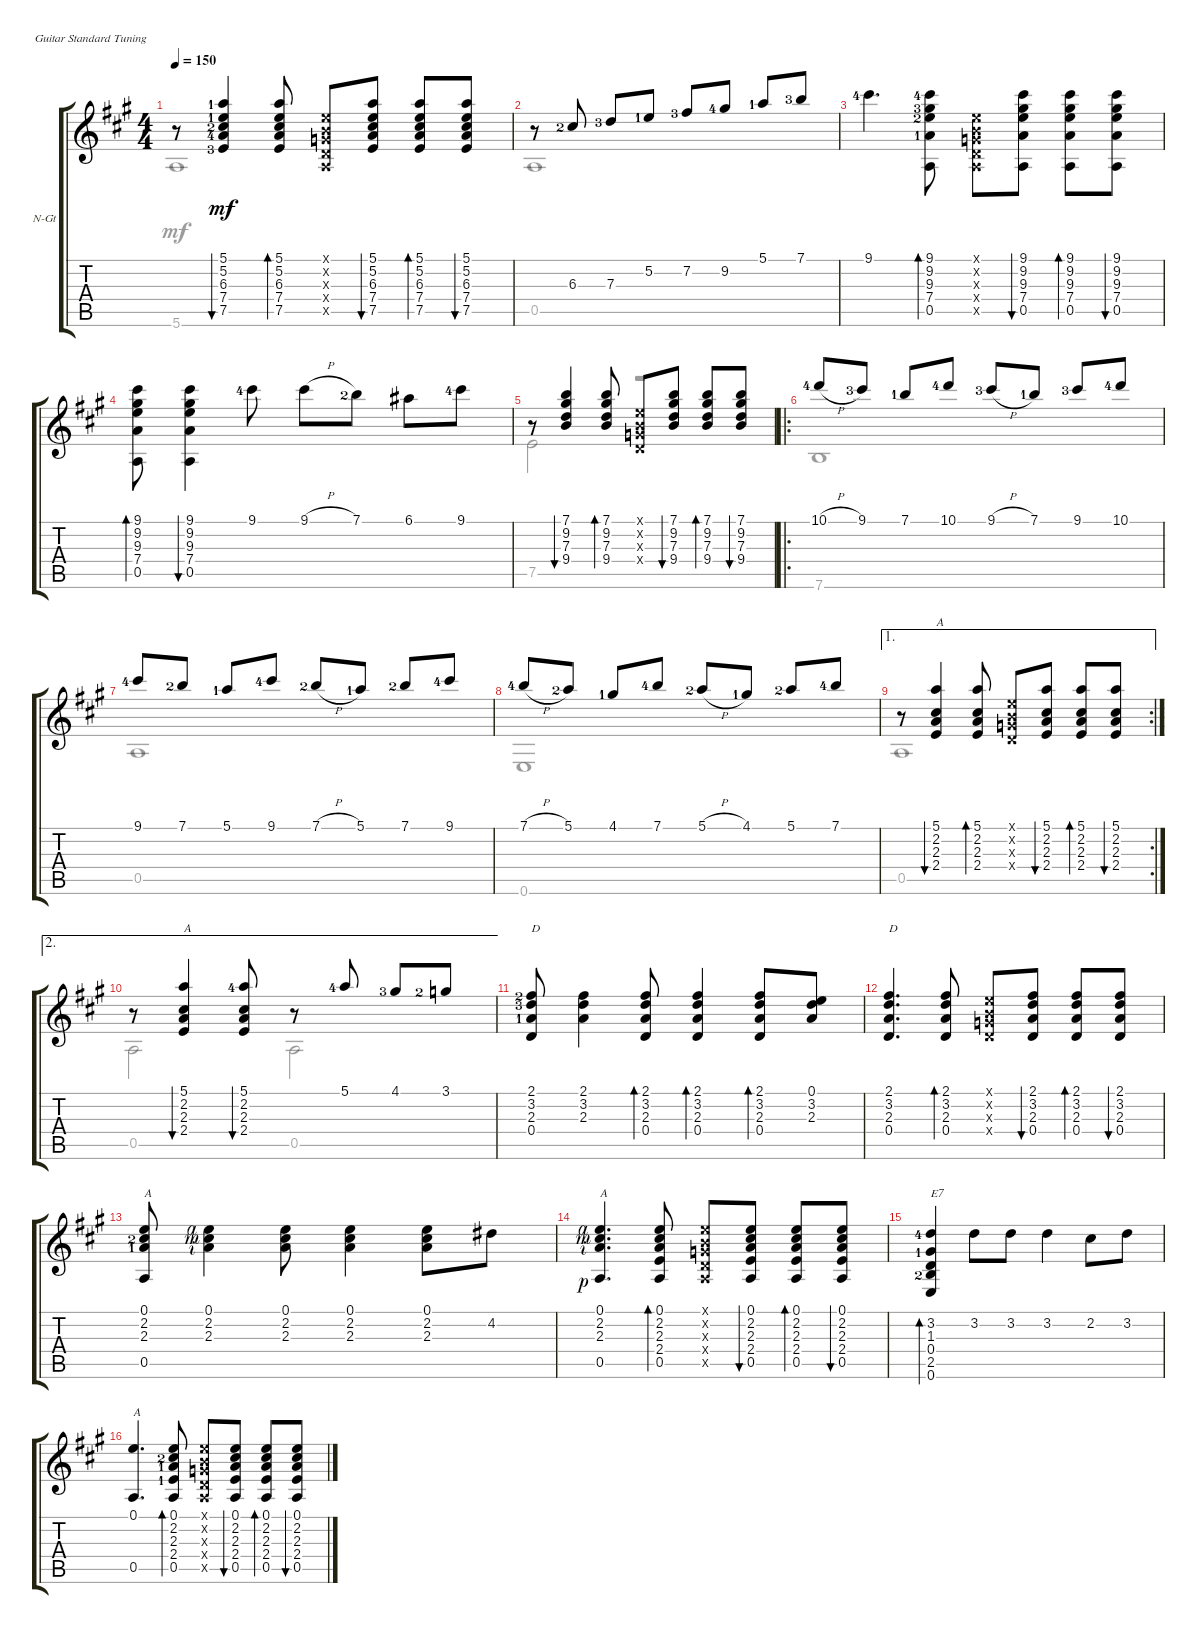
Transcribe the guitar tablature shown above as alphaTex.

\defaultSystemsLayout 4
\bracketExtendMode groupsimilarinstruments
\firstSystemTrackNameOrientation horizontal
\otherSystemsTrackNameOrientation horizontal
\track ("Nylon Guitar" "N-Gt") {instrument acousticguitarsteel}
\staff {score tabs}
\tuning (E4 B3 G3 D3 A2 E2)
\voice
\ts (4 4)
\tempo 150
\clef g2
\ks a
r.8{dy mf} (5.1{lf 2} 5.2{lf 2} 6.3{lf 3} 7.4{lf 5} 7.5{lf 4}).4{bu 30} (5.1 5.2 6.3 7.4 7.5).8{bd 30} (0.5{x} 0.4{x} 0.3{x} 0.2{x} 0.1{x}).8 (5.1 5.2 6.3 7.4 7.5).8{bu 30} (5.1 5.2 6.3 7.4 7.5).8{bd 30} (5.1 5.2 6.3 7.4 7.5).8{bu 30} |
r.8 6.3{lf 3}.8 7.3{lf 4}.8 5.2{lf 2}.8 7.2{lf 4}.8 9.2{lf 5}.8 5.1{lf 2}.8 7.1{lf 4}.8 |
9.1{lf 5}.4{d} (9.1{lf 5} 9.2{lf 4} 9.3{lf 3} 7.4{lf 2} 0.5).8{bd 30} (0.5{x} 0.4{x} 0.3{x} 0.2{x} 0.1{x}).8 (9.1 9.2 9.3 7.4 0.5).8{bu 30} (9.1 9.2 9.3 7.4 0.5).8{bd 30} (9.1 9.2 9.3 7.4 0.5).8{bu 30} |
(9.1 9.2 9.3 7.4 0.5).8{bd 30} (9.1 9.2 9.3 7.4 0.5).4{bu 30} 9.1{lf 5}.8 9.1{h}.8 7.1{lf 3}.8 6.1.8 9.1{lf 5}.8 |
r.8 (7.1 9.2 7.3 9.4).4{bu 30} (7.1 9.2 7.3 9.4).8{bd 30} (0.1{x} 0.2{x} 0.3{x} 0.4{x}).8 (7.1 9.2 7.3 9.4).8{bu 30} (7.1 9.2 7.3 9.4).8{bd 30} (7.1 9.2 7.3 9.4).8{bu 30} |
\ro
10.1{h lf 5}.8 9.1{lf 4}.8 7.1{lf 2}.8 10.1{lf 5}.8 9.1{h lf 4}.8 7.1{lf 2}.8 9.1{lf 4}.8 10.1{lf 5}.8 |
9.1{lf 5}.8 7.1{lf 3}.8 5.1{lf 2}.8 9.1{lf 5}.8 7.1{h lf 3}.8 5.1{lf 2}.8 7.1{lf 3}.8 9.1{lf 5}.8 |
7.1{h lf 5}.8 5.1{lf 3}.8 4.1{lf 2}.8 7.1{lf 5}.8 5.1{h lf 3}.8 4.1{lf 2}.8 5.1{lf 3}.8 7.1{lf 5}.8 |
\ae 1
\rc 2
r.8 (5.1 2.2 2.3 2.4).4{bu 30 txt "A"} (2.4 2.3 2.2 5.1).8{bd 30} (0.1{x} 0.2{x} 0.3{x} 0.4{x}).8 (2.4 2.3 2.2 5.1).8{bu 30} (2.4 2.3 2.2 5.1).8{bd 30} (2.4 2.3 2.2 5.1).8{bu 30} |
\ae 2
r.8 (2.4 2.3 2.2 5.1).4{bu 30 txt "A"} (2.4 2.3 2.2 5.1{lf 5}).8{bu 30} r.8 5.1{lf 5}.8 4.1{lf 4}.8 3.1{lf 3}.8 |
(2.1{lf 3} 3.2{lf 4} 2.3{lf 2} 0.4).8{txt "D"} (2.1 3.2 2.3).4 (2.1 3.2 2.3 0.4).8{bd 30} (2.1 3.2 2.3 0.4).4{bd 30} (2.1 3.2 2.3 0.4).8{bd 30} (0.1 3.2 2.3).8 |
(2.1 3.2 2.3 0.4).4{d txt "D"} (2.1 3.2 2.3 0.4).8{bd 30} (0.1{x} 0.2{x} 0.3{x} 0.4{x}).8 (2.1 3.2 2.3 0.4).8{bu 30} (2.1 3.2 2.3 0.4).8{bd 30} (2.1 3.2 2.3 0.4).8{bu 30} |
(0.1 2.2{lf 3} 2.3{lf 2} 0.5).8{txt "A"} (2.3{rf 2} 2.2{rf 3} 0.1{rf 4}).4 (0.1 2.2 2.3).8 (2.3 2.2 0.1).4 (0.1 2.2 2.3).8 4.2.8 |
(0.1{rf 4} 2.2{rf 3} 2.3{rf 2} 0.5{rf 1}).4{d txt "A"} (0.5 2.4 2.3 2.2 0.1).8{bd 30} (0.1{x} 0.2{x} 0.3{x} 0.4{x} 0.5{x}).8 (0.5 2.4 2.3 2.2 0.1).8{bu 30} (0.5 2.4 2.3 2.2 0.1).8{bd 30} (0.5 2.4 2.3 2.2 0.1).8{bu 30} |
(3.2{lf 5} 1.3{lf 2} 0.4 2.5{lf 3} 0.6).4{bd 30 txt "E7"} 3.2.8 3.2.8 3.2.4 2.2.8 3.2.8 |
(0.1 0.5).4{d txt "A"} (0.1 2.2{lf 3} 2.3{lf 2} 2.4{lf 2} 0.5).8{bd 30} (0.5{x} 0.4{x} 0.3{x} 0.2{x} 0.1{x}).8 (0.1 2.2 2.3 2.4 0.5).8{bu 30} (0.1 2.2 2.3 2.4 0.5).8{bd 30} (0.1 2.2 2.3 2.4 0.5).8{bu 30}
\voice
\clef g2
\ottava regular
\simile none
\ks a
5.6.1{dy mf} |
0.5.1 |
|
|
7.5.2 r.2 |
7.6.1 |
0.5.1 |
0.6.1 |
0.5.1 |
0.5.2 0.5.2 |
|
|
|
|
|
